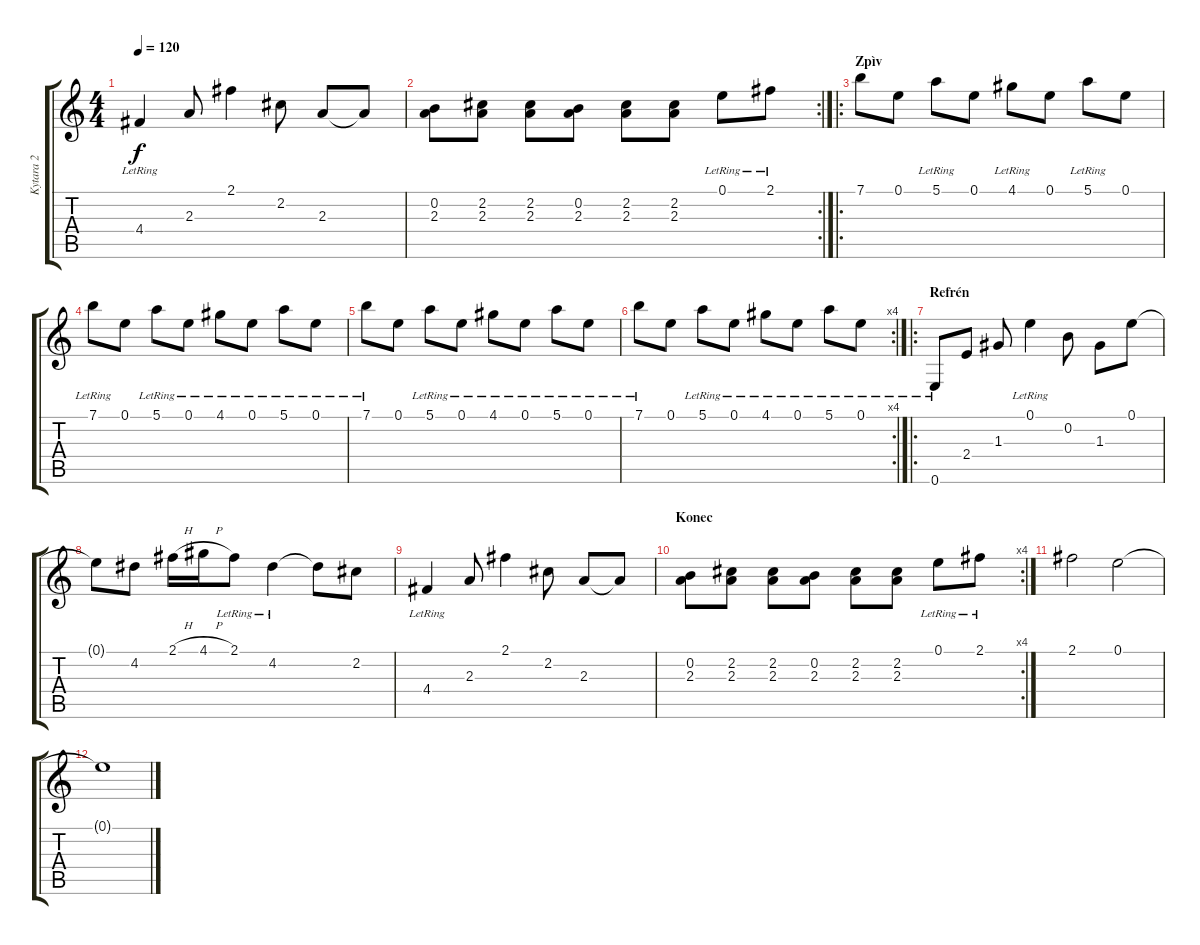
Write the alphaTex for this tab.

\track ("Kytara 2" "Kytara 2") {instrument overdrivenguitar}
\staff {score tabs}
\tuning (E4 B3 G3 D3 A2 E2) {hide}
\ts (4 4)
\tempo 120
\clef g2
\ks c
4.4{lr}.4{dy f} 2.3.8 2.1.4 2.2.8 2.3.8 2.3{t}.8 |
\rc 2
(0.2 2.3).8 (2.2 2.3).8 (2.2 2.3).8 (0.2 2.3).8 (2.2 2.3).8 (2.2 2.3).8 0.1{lr}.8 2.1{lr}.8 |
\ro
\section ("" "Zpìv")
7.1.8 0.1.8 5.1{lr}.8 0.1.8 4.1{lr}.8 0.1.8 5.1{lr}.8 0.1.8 |
7.1{lr}.8 0.1.8 5.1{lr}.8 0.1{lr}.8 4.1{lr}.8 0.1{lr}.8 5.1{lr}.8 0.1{lr}.8 |
7.1{lr}.8 0.1.8 5.1{lr}.8 0.1{lr}.8 4.1{lr}.8 0.1{lr}.8 5.1{lr}.8 0.1{lr}.8 |
\rc 4
7.1{lr}.8 0.1.8 5.1{lr}.8 0.1{lr}.8 4.1{lr}.8 0.1{lr}.8 5.1{lr}.8 0.1{lr}.8 |
\ro
\section ("" "Refrén")
0.6{lr}.8 2.4.8 1.3.8 0.1{lr}.4 0.2.8 1.3.8 0.1.8 |
0.1{t}.8 4.2.8 2.1{h}.16 4.1{h}.16 2.1{lr}.8 4.2{lr}.4 4.2{t}.8 2.2.8 |
4.4{lr}.4 2.3.8 2.1.4 2.2.8 2.3.8 2.3{t}.8 |
\rc 4
\section ("" "Konec")
(0.2 2.3).8 (2.2 2.3).8 (2.2 2.3).8 (0.2 2.3).8 (2.2 2.3).8 (2.2 2.3).8 0.1{lr}.8 2.1{lr}.8 |
2.1.2 0.1.2{volume 0} |
0.1{t}.1
